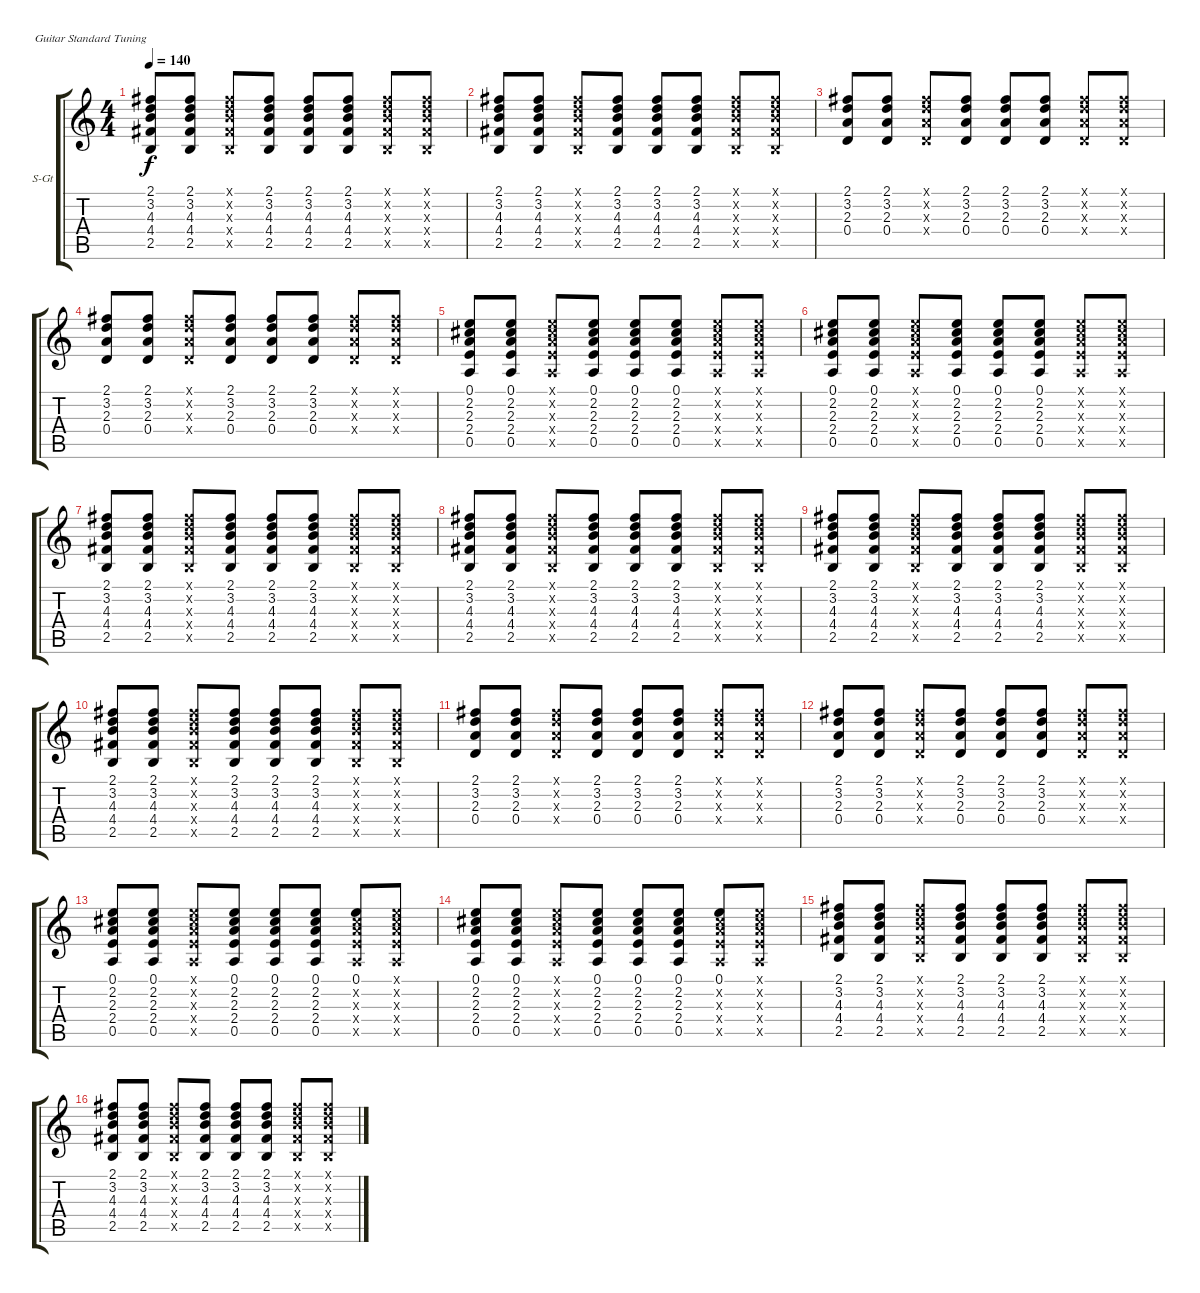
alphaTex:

\defaultSystemsLayout 4
\bracketExtendMode groupsimilarinstruments
\firstSystemTrackNameOrientation horizontal
\otherSystemsTrackNameOrientation horizontal
\track ("Steel Guitar" "S-Gt") {instrument acousticguitarsteel}
\staff {score tabs}
\tuning (E4 B3 G3 D3 A2 E2)
\ts (4 4)
\tempo 140
\clef g2
\scale
0.485477
\ks c
(2.5 2.1 3.2 4.3 4.4).8{dy f instrument acousticguitarsteel} (2.5 2.1 3.2 4.3 4.4).8 (2.5{x} 2.1{x} 3.2{x} 4.3{x} 4.4{x}).8 (2.5 2.1 3.2 4.3 4.4).8 (2.5 2.1 3.2 4.3 4.4).8 (2.5 2.1 3.2 4.3 4.4).8 (2.5{x} 2.1{x} 3.2{x} 4.4{x} 4.3{x}).8 (2.5{x} 2.1{x} 3.2{x} 4.3{x} 4.4{x}).8 |
\scale
0.257261 (2.5 2.1 3.2 4.3 4.4).8 (2.5 2.1 3.2 4.3 4.4).8 (2.5{x} 2.1{x} 3.2{x} 4.3{x} 4.4{x}).8 (2.5 2.1 3.2 4.3 4.4).8 (2.5 2.1 3.2 4.3 4.4).8 (2.5 2.1 3.2 4.3 4.4).8 (2.5{x} 2.1{x} 3.2{x} 4.4{x} 4.3{x}).8 (2.5{x} 2.1{x} 3.2{x} 4.3{x} 4.4{x}).8 |
\scale
0.257261 (0.4 2.1 2.3 3.2).8 (2.1 3.2 2.3 0.4).8 (0.4{x} 2.1{x} 2.3{x} 3.2{x}).8 (0.4 2.1 2.3 3.2).8 (0.4 2.1 2.3 3.2).8 (0.4 2.1 2.3 3.2).8 (0.4{x} 2.1{x} 2.3{x} 3.2{x}).8 (2.1{x} 2.3{x} 0.4{x} 3.2{x}).8 |
\scale
0.333333 (0.4 2.1 2.3 3.2).8 (2.1 3.2 2.3 0.4).8 (0.4{x} 2.1{x} 2.3{x} 3.2{x}).8 (0.4 2.1 2.3 3.2).8 (0.4 2.1 2.3 3.2).8 (0.4 2.1 2.3 3.2).8 (0.4{x} 2.1{x} 2.3{x} 3.2{x}).8 (2.1{x} 2.3{x} 0.4{x} 3.2{x}).8 |
\scale
0.333333 (0.5 0.1 2.2 2.3 2.4).8 (0.5 0.1 2.2 2.3 2.4).8 (0.5{x} 0.1{x} 2.2{x} 2.3{x} 2.4{x}).8 (0.5 0.1 2.2 2.3 2.4).8 (0.5 0.1 2.2 2.3 2.4).8 (0.5 0.1 2.2 2.3 2.4).8 (0.5{x} 0.1{x} 2.2{x} 2.4{x} 2.3{x}).8 (0.5{x} 0.1{x} 2.2{x} 2.3{x} 2.4{x}).8 |
\scale
0.333333 (0.5 0.1 2.2 2.3 2.4).8 (0.5 0.1 2.2 2.3 2.4).8 (0.5{x} 0.1{x} 2.2{x} 2.3{x} 2.4{x}).8 (0.5 0.1 2.2 2.3 2.4).8 (0.5 0.1 2.2 2.3 2.4).8 (0.5 0.1 2.2 2.3 2.4).8 (0.5{x} 0.1{x} 2.2{x} 2.4{x} 2.3{x}).8 (0.5{x} 0.1{x} 2.2{x} 2.3{x} 2.4{x}).8 |
\scale
0.333333 (2.5 2.1 3.2 4.3 4.4).8 (2.5 2.1 3.2 4.3 4.4).8 (2.5{x} 2.1{x} 3.2{x} 4.3{x} 4.4{x}).8 (2.5 2.1 3.2 4.3 4.4).8 (2.5 2.1 3.2 4.3 4.4).8 (2.5 2.1 3.2 4.3 4.4).8 (2.5{x} 2.1{x} 3.2{x} 4.4{x} 4.3{x}).8 (2.5{x} 2.1{x} 3.2{x} 4.3{x} 4.4{x}).8 |
\scale
0.333333 (2.5 2.1 3.2 4.3 4.4).8 (2.5 2.1 3.2 4.3 4.4).8 (2.5{x} 2.1{x} 3.2{x} 4.3{x} 4.4{x}).8 (2.5 2.1 3.2 4.3 4.4).8 (2.5 2.1 3.2 4.3 4.4).8 (2.5 2.1 3.2 4.3 4.4).8 (2.5{x} 2.1{x} 3.2{x} 4.4{x} 4.3{x}).8 (2.5{x} 2.1{x} 3.2{x} 4.3{x} 4.4{x}).8 |
\scale
0.333333 (2.5 2.1 3.2 4.3 4.4).8 (2.5 2.1 3.2 4.3 4.4).8 (2.5{x} 2.1{x} 3.2{x} 4.3{x} 4.4{x}).8 (2.5 2.1 3.2 4.3 4.4).8 (2.5 2.1 3.2 4.3 4.4).8 (2.5 2.1 3.2 4.3 4.4).8 (2.5{x} 2.1{x} 3.2{x} 4.4{x} 4.3{x}).8 (2.5{x} 2.1{x} 3.2{x} 4.3{x} 4.4{x}).8 |
\scale
0.333333 (2.5 2.1 3.2 4.3 4.4).8 (2.5 2.1 3.2 4.3 4.4).8 (2.5{x} 2.1{x} 3.2{x} 4.3{x} 4.4{x}).8 (2.5 2.1 3.2 4.3 4.4).8 (2.5 2.1 3.2 4.3 4.4).8 (2.5 2.1 3.2 4.3 4.4).8 (2.5{x} 2.1{x} 3.2{x} 4.4{x} 4.3{x}).8 (2.5{x} 2.1{x} 3.2{x} 4.3{x} 4.4{x}).8 |
\scale
0.333333 (0.4 2.1 2.3 3.2).8 (2.1 3.2 2.3 0.4).8 (0.4{x} 2.1{x} 2.3{x} 3.2{x}).8 (0.4 2.1 2.3 3.2).8 (0.4 2.1 2.3 3.2).8 (0.4 2.1 2.3 3.2).8 (0.4{x} 2.1{x} 2.3{x} 3.2{x}).8 (2.1{x} 2.3{x} 0.4{x} 3.2{x}).8 |
\scale
0.333333 (0.4 2.1 2.3 3.2).8 (2.1 3.2 2.3 0.4).8 (0.4{x} 2.1{x} 2.3{x} 3.2{x}).8 (0.4 2.1 2.3 3.2).8 (0.4 2.1 2.3 3.2).8 (0.4 2.1 2.3 3.2).8 (0.4{x} 2.1{x} 2.3{x} 3.2{x}).8 (2.1{x} 2.3{x} 0.4{x} 3.2{x}).8 |
\scale
0.333333 (0.5 0.1 2.2 2.3 2.4).8 (0.5 0.1 2.2 2.3 2.4).8 (0.5{x} 0.1{x} 2.2{x} 2.3{x} 2.4{x}).8 (0.5 0.1 2.2 2.3 2.4).8 (0.5 0.1 2.2 2.3 2.4).8 (0.5 0.1 2.2 2.3 2.4).8 (0.5{x} 0.1 2.2{x} 2.4{x} 2.3{x}).8 (0.5{x} 0.1{x} 2.2{x} 2.3{x} 2.4{x}).8 |
\scale
0.333333 (0.5 0.1 2.2 2.3 2.4).8 (0.5 0.1 2.2 2.3 2.4).8 (0.5{x} 0.1{x} 2.2{x} 2.3{x} 2.4{x}).8 (0.5 0.1 2.2 2.3 2.4).8 (0.5 0.1 2.2 2.3 2.4).8 (0.5 0.1 2.2 2.3 2.4).8 (0.5{x} 0.1 2.2{x} 2.4{x} 2.3{x}).8 (0.5{x} 0.1{x} 2.2{x} 2.3{x} 2.4{x}).8 |
\scale
0.333333 (2.5 2.1 3.2 4.3 4.4).8 (2.5 2.1 3.2 4.3 4.4).8 (2.5{x} 2.1{x} 3.2{x} 4.3{x} 4.4{x}).8 (2.5 2.1 3.2 4.3 4.4).8 (2.5 2.1 3.2 4.3 4.4).8 (2.5 2.1 3.2 4.3 4.4).8 (2.5{x} 2.1{x} 3.2{x} 4.4{x} 4.3{x}).8 (2.5{x} 2.1{x} 3.2{x} 4.3{x} 4.4{x}).8 |
(2.5 2.1 3.2 4.3 4.4).8 (2.5 2.1 3.2 4.3 4.4).8 (2.5{x} 2.1{x} 3.2{x} 4.3{x} 4.4{x}).8 (2.5 2.1 3.2 4.3 4.4).8 (2.5 2.1 3.2 4.3 4.4).8 (2.5 2.1 3.2 4.3 4.4).8 (2.5{x} 2.1{x} 3.2{x} 4.4{x} 4.3{x}).8 (2.5{x} 2.1{x} 3.2{x} 4.3{x} 4.4{x}).8
